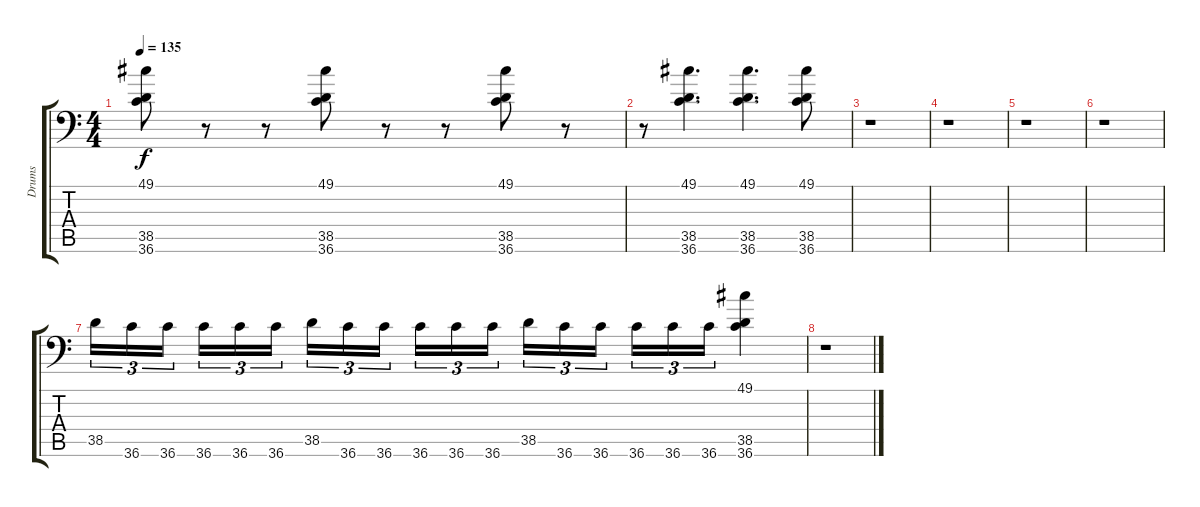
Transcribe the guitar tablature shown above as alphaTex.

\track ("Drums" "Drums") {instrument acousticgrandpiano}
\staff {score tabs}
\tuning (C-1 C-1 C-1 C-1 C-1 C-1) {hide}
\ts (4 4)
\tempo 135
\clef f4
\ks c
(49.1 38.5 36.6).8{dy f} r.8 r.8 (49.1 38.5 36.6).8 r.8 r.8 (49.1 38.5 36.6).8 r.8 |
r.8 (49.1 38.5 36.6).4{d} (49.1 38.5 36.6).4{d} (49.1 38.5 36.6).8 |
r.1 |
r.1 |
r.1 |
r.1 |
38.5.16{tu (3 2)} 36.6.16{tu (3 2)} 36.6.16{tu (3 2)} 36.6.16{tu (3 2)} 36.6.16{tu (3 2)} 36.6.16{tu (3 2)} 38.5.16{tu (3 2)} 36.6.16{tu (3 2)} 36.6.16{tu (3 2)} 36.6.16{tu (3 2)} 36.6.16{tu (3 2)} 36.6.16{tu (3 2)} 38.5.16{tu (3 2)} 36.6.16{tu (3 2)} 36.6.16{tu (3 2)} 36.6.16{tu (3 2)} 36.6.16{tu (3 2)} 36.6.16{tu (3 2)} (49.1 38.5 36.6).4 |
r.1
